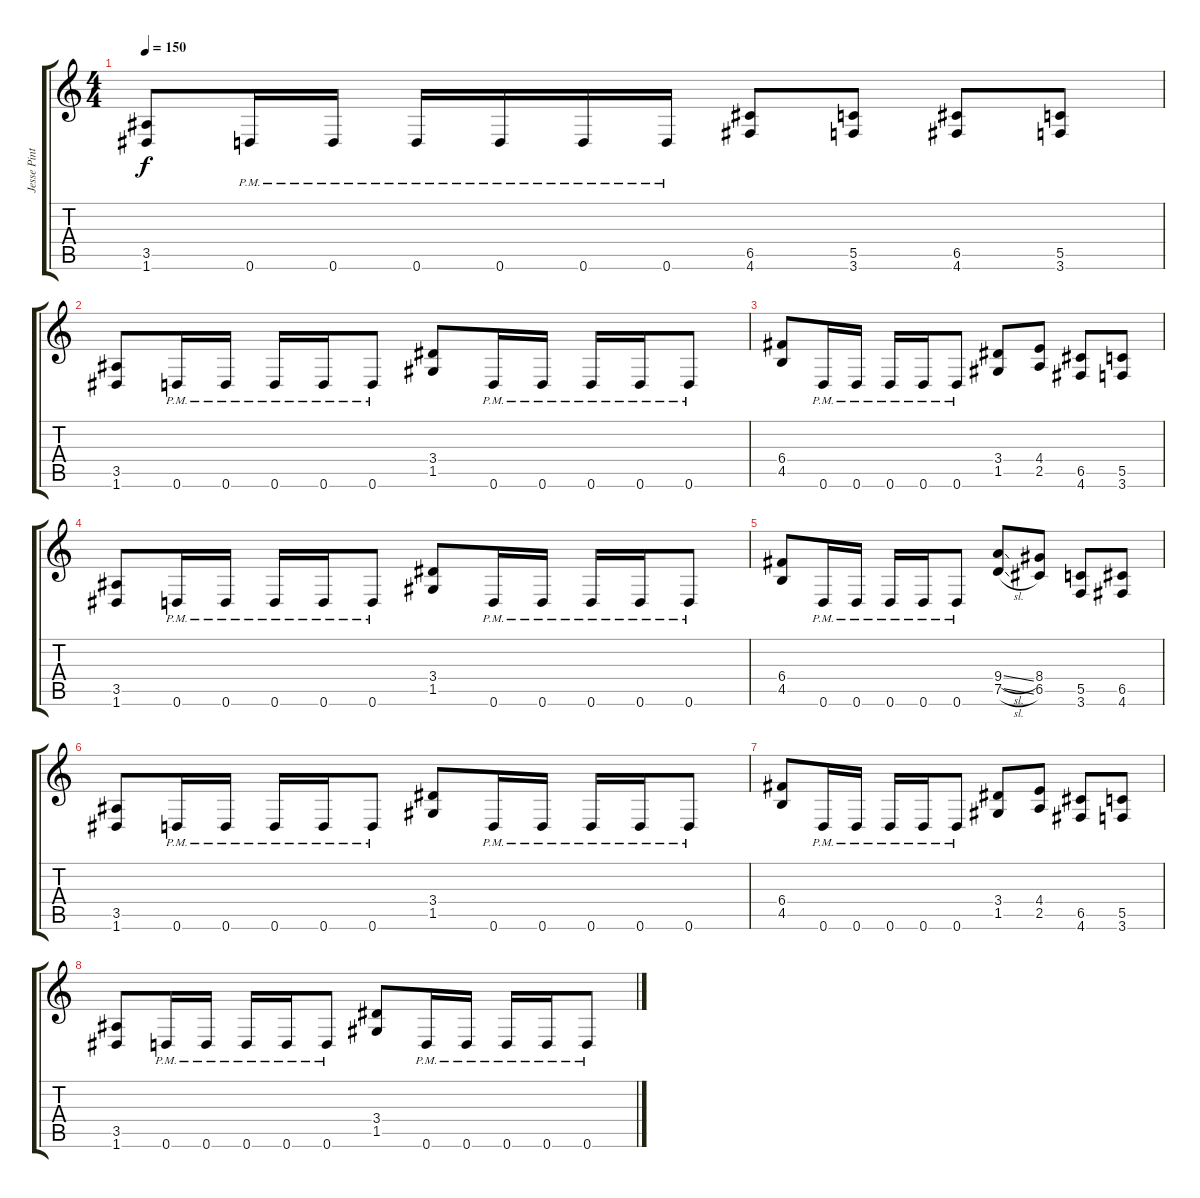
\track ("Jesse Pintado" "Jesse Pint") {instrument distortionguitar}
\staff {score tabs}
\tuning (D4 A3 F3 C3 G2 D2) {hide}
\ts (4 4)
\tempo 150
\clef g2
\ks c
(3.5 1.6).8{dy f} 0.6{pm}.16 0.6{pm}.16 0.6{pm}.16 0.6{pm}.16 0.6{pm}.16 0.6{pm}.16 (6.5 4.6).8 (5.5 3.6).8 (6.5 4.6).8 (5.5 3.6).8 |
(3.5 1.6).8 0.6{pm}.16 0.6{pm}.16 0.6{pm}.16 0.6{pm}.16 0.6{pm}.8 (3.4 1.5).8 0.6{pm}.16 0.6{pm}.16 0.6{pm}.16 0.6{pm}.16 0.6{pm}.8 |
(6.4 4.5).8 0.6{pm}.16 0.6{pm}.16 0.6{pm}.16 0.6{pm}.16 0.6{pm}.8 (3.4 1.5).8 (4.4 2.5).8 (6.5 4.6).8 (5.5 3.6).8 |
(3.5 1.6).8 0.6{pm}.16 0.6{pm}.16 0.6{pm}.16 0.6{pm}.16 0.6{pm}.8 (3.4 1.5).8 0.6{pm}.16 0.6{pm}.16 0.6{pm}.16 0.6{pm}.16 0.6{pm}.8 |
(6.4 4.5).8 0.6{pm}.16 0.6{pm}.16 0.6{pm}.16 0.6{pm}.16 0.6{pm}.8 (9.4{sl} 7.5{sl}).8 (8.4 6.5).8 (5.5 3.6).8 (6.5 4.6).8 |
(3.5 1.6).8 0.6{pm}.16 0.6{pm}.16 0.6{pm}.16 0.6{pm}.16 0.6{pm}.8 (3.4 1.5).8 0.6{pm}.16 0.6{pm}.16 0.6{pm}.16 0.6{pm}.16 0.6{pm}.8 |
(6.4 4.5).8 0.6{pm}.16 0.6{pm}.16 0.6{pm}.16 0.6{pm}.16 0.6{pm}.8 (3.4 1.5).8 (4.4 2.5).8 (6.5 4.6).8 (5.5 3.6).8 |
(3.5 1.6).8 0.6{pm}.16 0.6{pm}.16 0.6{pm}.16 0.6{pm}.16 0.6{pm}.8 (3.4 1.5).8 0.6{pm}.16 0.6{pm}.16 0.6{pm}.16 0.6{pm}.16 0.6{pm}.8
